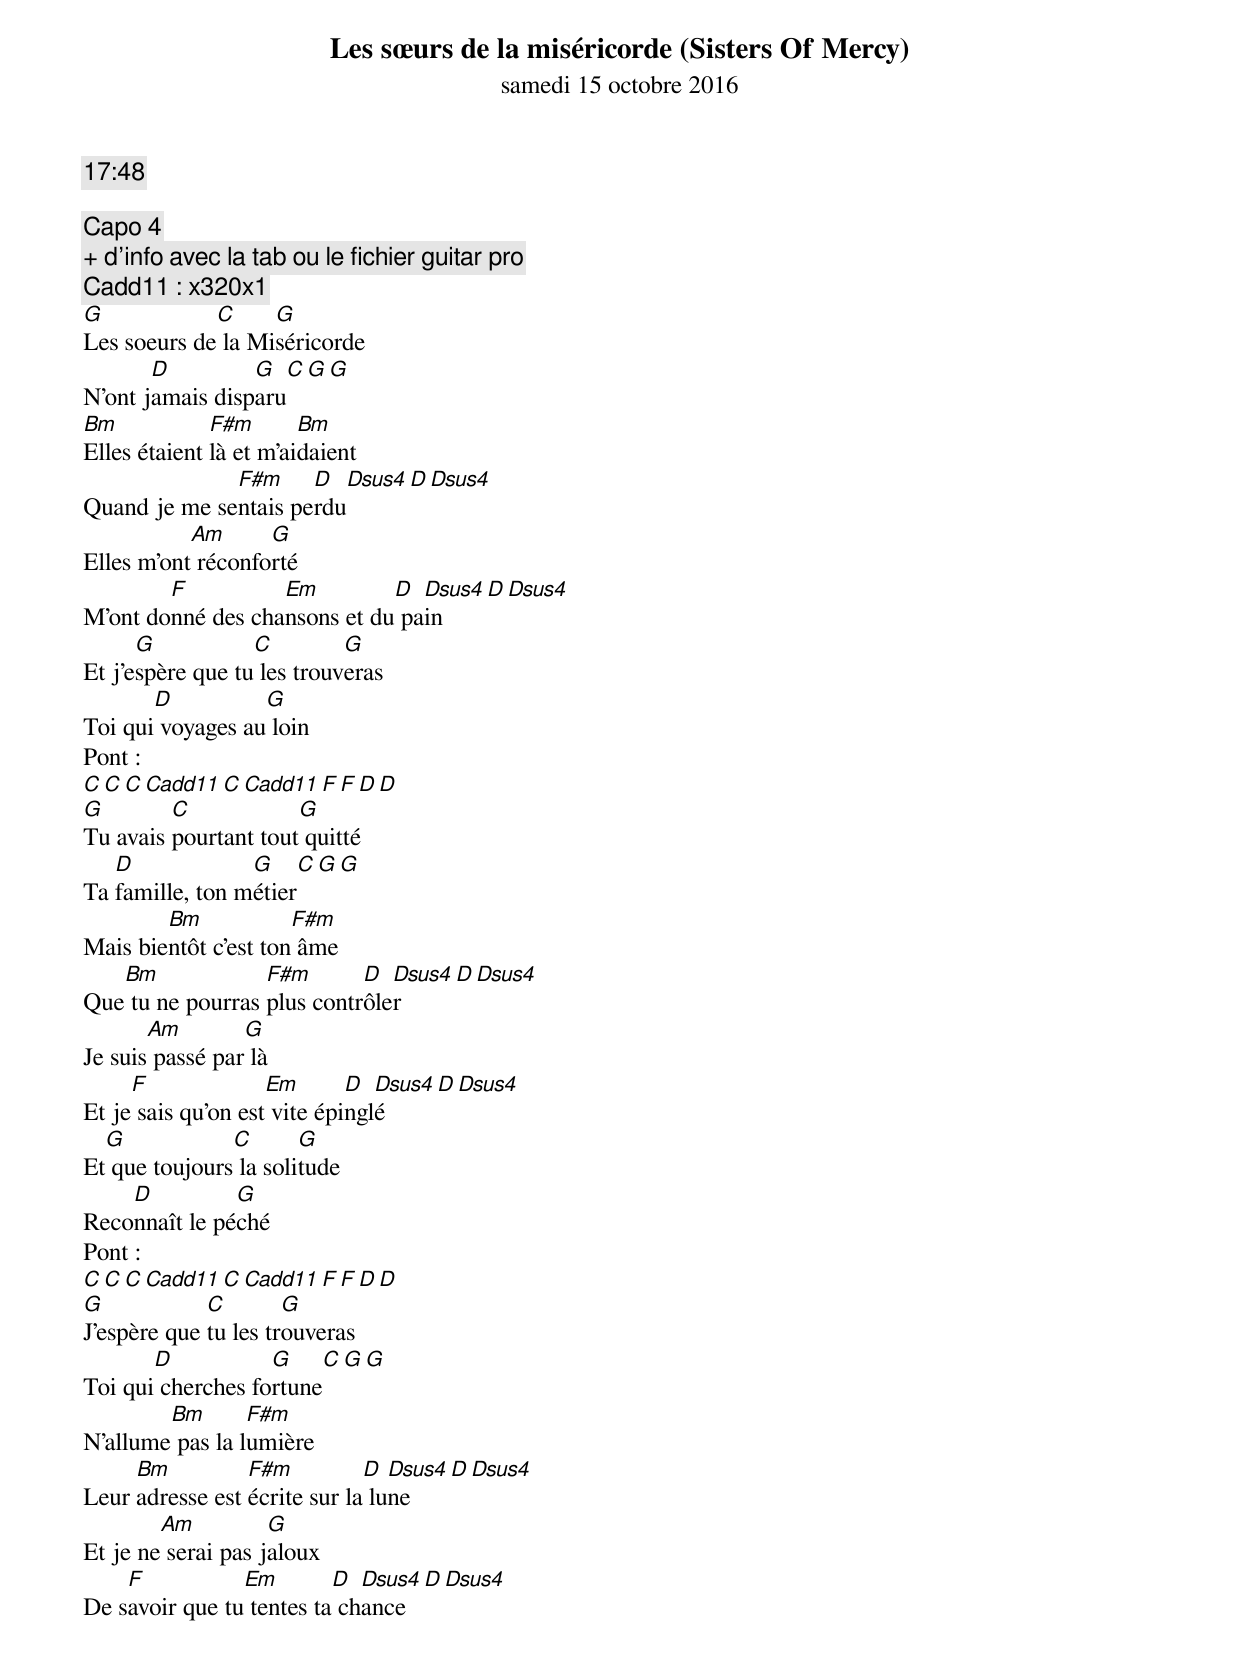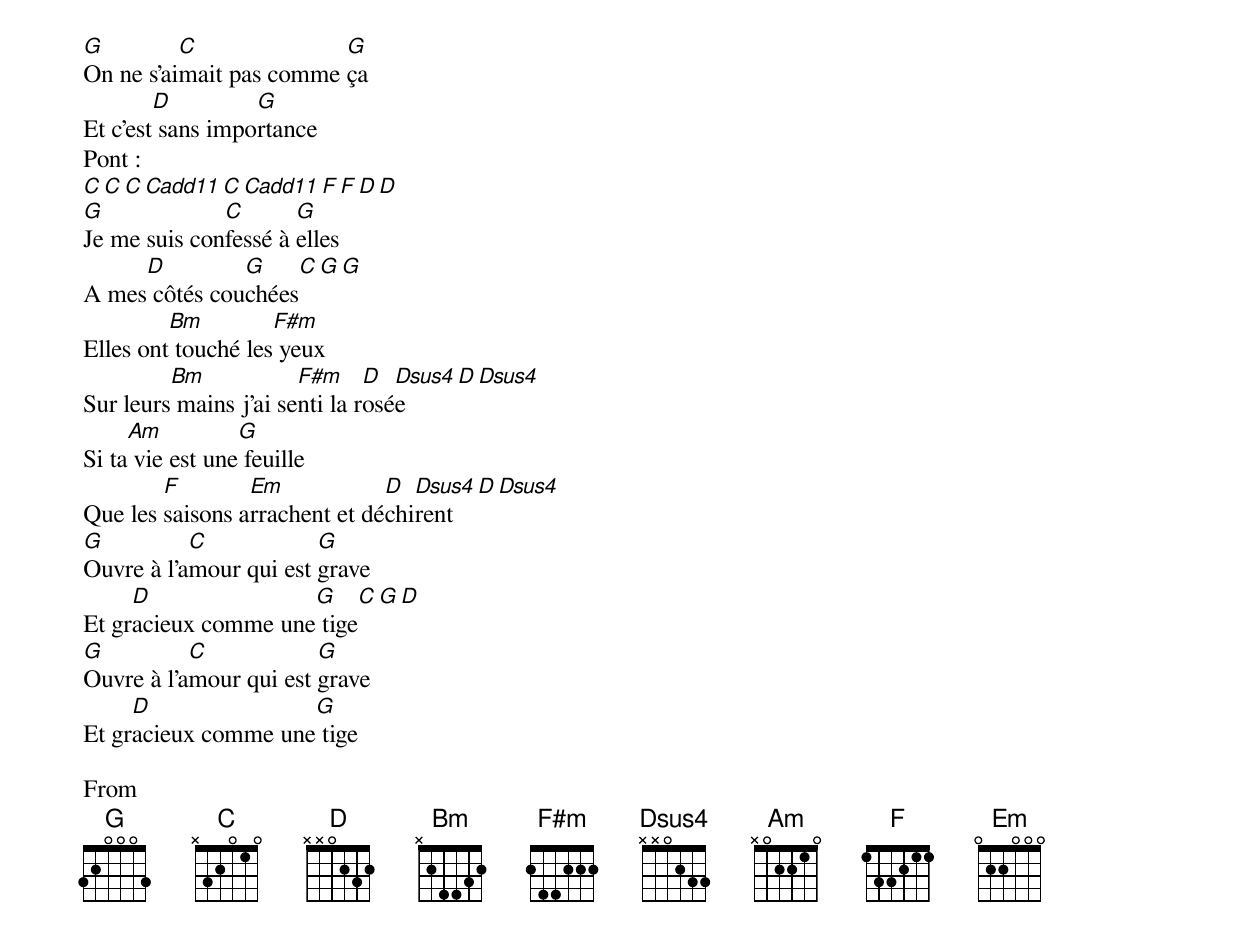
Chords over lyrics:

Les sœurs de la miséricorde (Sisters Of Mercy)
samedi 15 octobre 2016
17:48

Capo 4
+ d'info avec la tab ou le fichier guitar pro
Cadd11 : x320x1
G            C     G
Les soeurs de la Miséricorde
       D         G    C   G G
N'ont jamais disparu
Bm            F#m       Bm
Elles étaient là et m'aidaient
              F#m     D  Dsus4  D  Dsus4
Quand je me sentais perdu
           Am      G
Elles m'ont réconforté
        F          Em         D  Dsus4  D  Dsus4
M'ont donné des chansons et du pain
      G           C         G
Et j'espère que tu les trouveras
       D          G
Toi qui voyages au loin
Pont :
C C   C Cadd11  C Cadd11 F F D D
G        C            G
Tu avais pourtant tout quitté
   D             G    C   G G
Ta famille, ton métier
        Bm            F#m
Mais bientôt c'est ton âme
   Bm             F#m       D  Dsus4  D  Dsus4
Que tu ne pourras plus contrôler
       Am        G
Je suis passé par là
     F              Em       D  Dsus4  D  Dsus4
Et je sais qu'on est vite épinglé
  G            C       G
Et que toujours la solitude
    D          G
Reconnaît le péché
Pont :
C C   C Cadd11  C Cadd11 F F D D
G            C        G
J'espère que tu les trouveras
       D           G    C   G G
Toi qui cherches fortune
        Bm       F#m
N'allume pas la lumière
     Bm          F#m          D  Dsus4  D  Dsus4
Leur adresse est écrite sur la lune
        Am          G
Et je ne serai pas jaloux
    F           Em        D  Dsus4  D  Dsus4
De savoir que tu tentes ta chance
G         C              G
On ne s'aimait pas comme ça
        D         G
Et c'est sans importance
Pont :
C C   C Cadd11  C Cadd11 F F D D
G             C       G
Je me suis confessé à elles
     D         G    C   G G
A mes côtés couchées
         Bm         F#m
Elles ont touché les yeux
         Bm            F#m     D  Dsus4  D  Dsus4
Sur leurs mains j'ai senti la rosée
     Am          G
Si ta vie est une feuille
        F        Em            D  Dsus4  D  Dsus4
Que les saisons arrachent et déchirent
G          C            G
Ouvre à l'amour qui est grave
     D               G      C  G  D
Et gracieux comme une tige
G          C            G
Ouvre à l'amour qui est grave
     D               G
Et gracieux comme une tige

From <https://tabs.ultimate-guitar.com/g/graeme_allwright/les_soeurs_de_la_misericorde_crd.htm>
